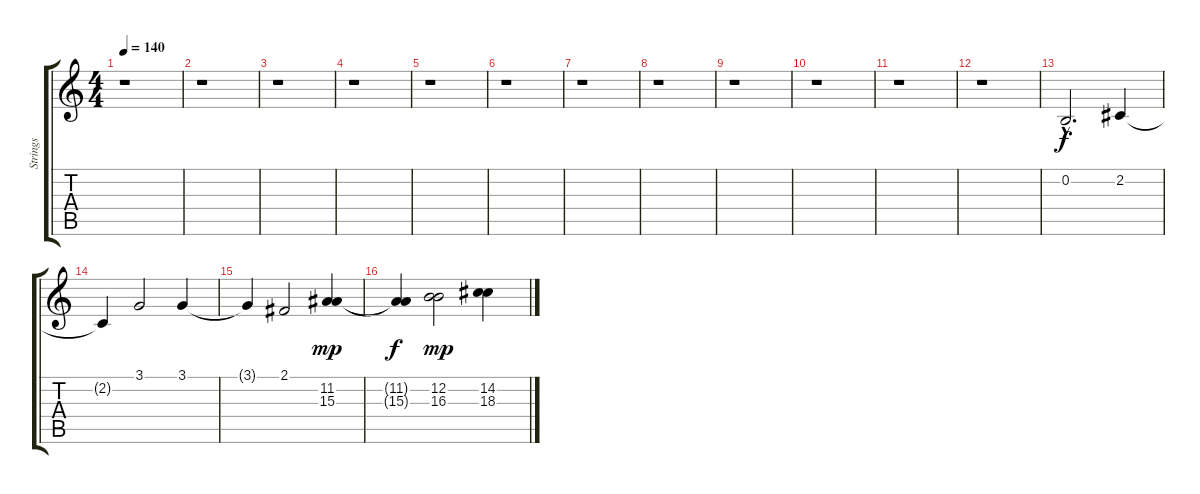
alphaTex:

\track ("Strings" "Strings") {instrument synthstrings1}
\staff {score tabs}
\tuning (E4 B3 G3 D3 A2 E2) {hide}
\ts (4 4)
\tempo 140
\clef g2
\ks c
r.1{dy mp} |
r.1 |
r.1 |
r.1 |
r.1 |
r.1 |
r.1 |
r.1 |
r.1 |
r.1 |
r.1 |
r.1 |
0.2{hac}.2{d dy f} 2.2.4 |
2.2{t}.4 3.1.2 3.1.4 |
3.1{t}.4 2.1.2 (11.2 15.3).4{dy mp} |
(11.2{t} 15.3{t}).4{dy f} (12.2 16.3).2{dy mp} (14.2 18.3).4
